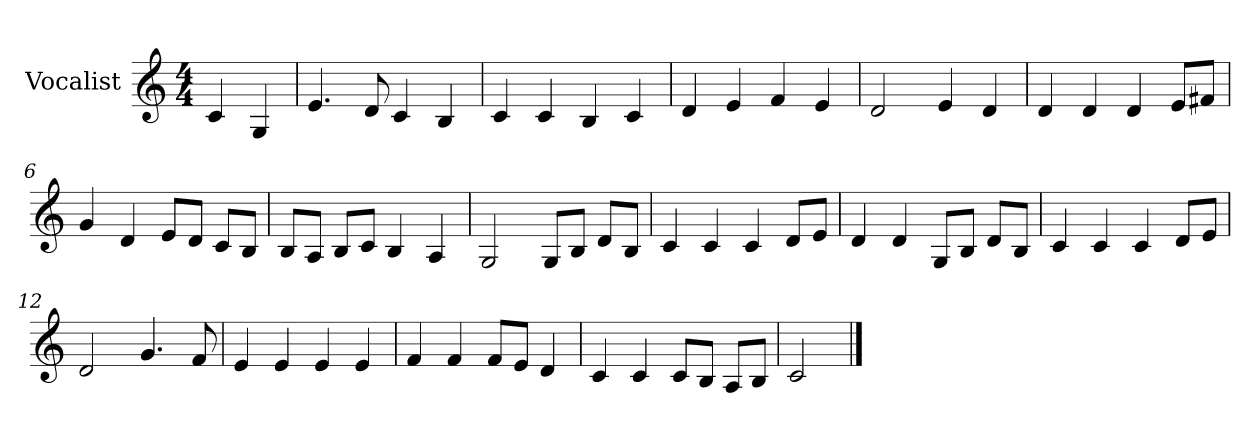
**kern
*part1
*staff1
*I"Vocalist
*k[]
*C:
*M4/4
=
4c
4G
=1
4.e
8d
4c
4B
=2
4c
4c
4B
4c
=3
4d
4e
4f
4e
=4
2d
4e
4d
=5
4d
4d
4d
8eL
8f#XJ
=6
4g
4d
8eL
8dJ
8cL
8BJ
=7
8BL
8AJ
8BL
8cJ
4B
4A
=8
2G
8GL
8BJ
8dL
8BJ
=9
4c
4c
4c
8dL
8eJ
=10
4d
4d
8GL
8BJ
8dL
8BJ
=11
4c
4c
4c
8dL
8eJ
=12
2d
4.g
8f
=13
4e
4e
4e
4e
=14
4f
4f
8fL
8eJ
4d
=15
4c
4c
8cL
8BJ
8AL
8BJ
=16
2c
==
*-
